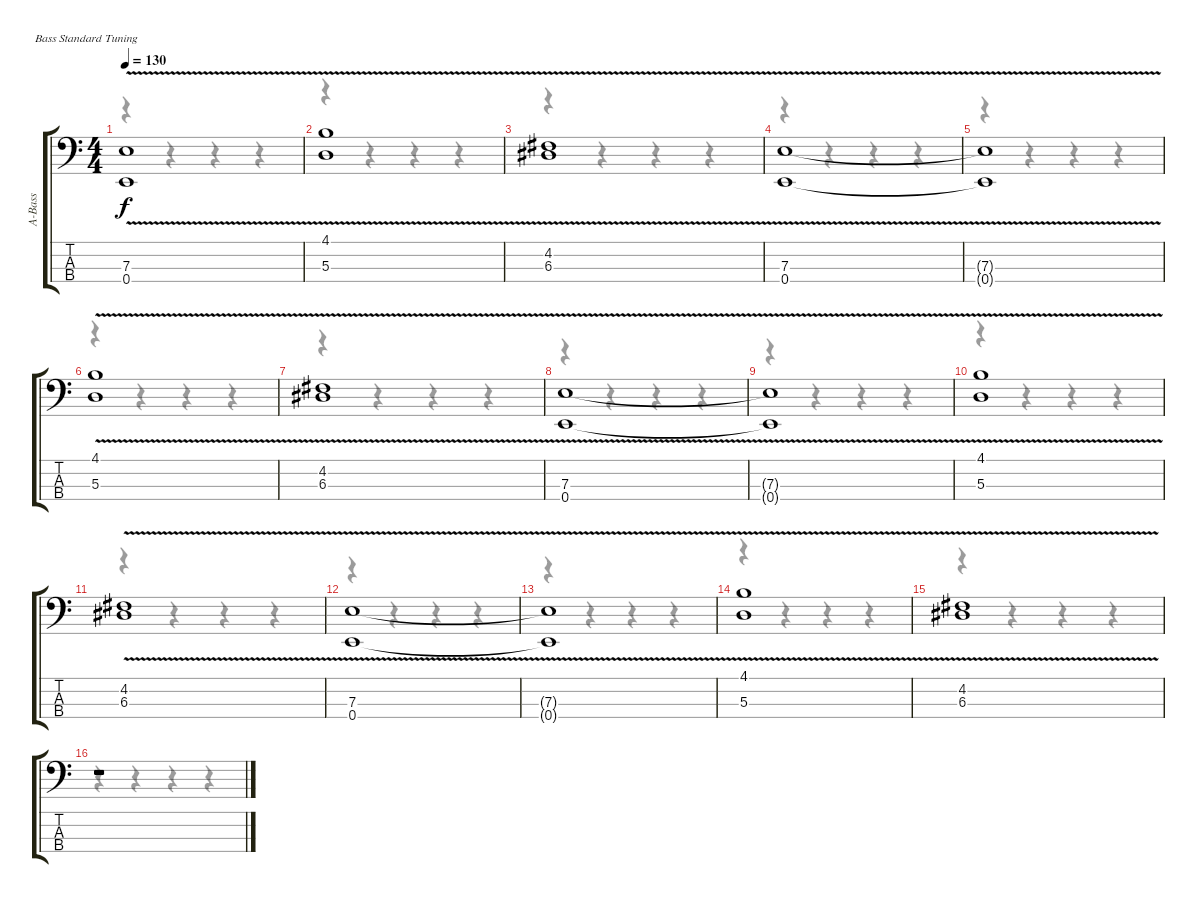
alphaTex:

\bracketExtendMode groupsimilarinstruments
\track ("Distorted Bass Effect" "A-Bass") {instrument distortionguitar}
\staff {score tabs}
\tuning (G2 D2 A1 E1)
\voice
\ts (4 4)
\tempo 130
\clef f4
\ks c
(7.3{v t} 0.4{v t}).1{dy f} |
(4.1{v} 5.3{v}).1 |
(4.2{v acc #} 6.3{v acc #}).1 |
(7.3{v} 0.4{v}).1 |
(7.3{v t} 0.4{v t}).1 |
(4.1{v} 5.3{v}).1 |
(4.2{v acc #} 6.3{v acc #}).1 |
(7.3{v} 0.4{v}).1 |
(7.3{v t} 0.4{v t}).1 |
(4.1{v} 5.3{v}).1 |
(4.2{v acc #} 6.3{v acc #}).1 |
(7.3{v} 0.4{v}).1 |
(7.3{v t} 0.4{v t}).1 |
(4.1{v} 5.3{v}).1 |
(4.2{v acc #} 6.3{v acc #}).1 |
r.1
\voice
\clef f4
\ottava regular
\simile none
\ks c
r.4{dy mf} r.4 r.4 r.4 |
r.4 r.4 r.4 r.4 |
r.4 r.4 r.4 r.4 |
r.4 r.4 r.4 r.4 |
r.4 r.4 r.4 r.4 |
r.4 r.4 r.4 r.4 |
r.4 r.4 r.4 r.4 |
r.4 r.4 r.4 r.4 |
r.4 r.4 r.4 r.4 |
r.4 r.4 r.4 r.4 |
r.4 r.4 r.4 r.4 |
r.4 r.4 r.4 r.4 |
r.4 r.4 r.4 r.4 |
r.4 r.4 r.4 r.4 |
r.4 r.4 r.4 r.4 |
r.4 r.4 r.4 r.4
